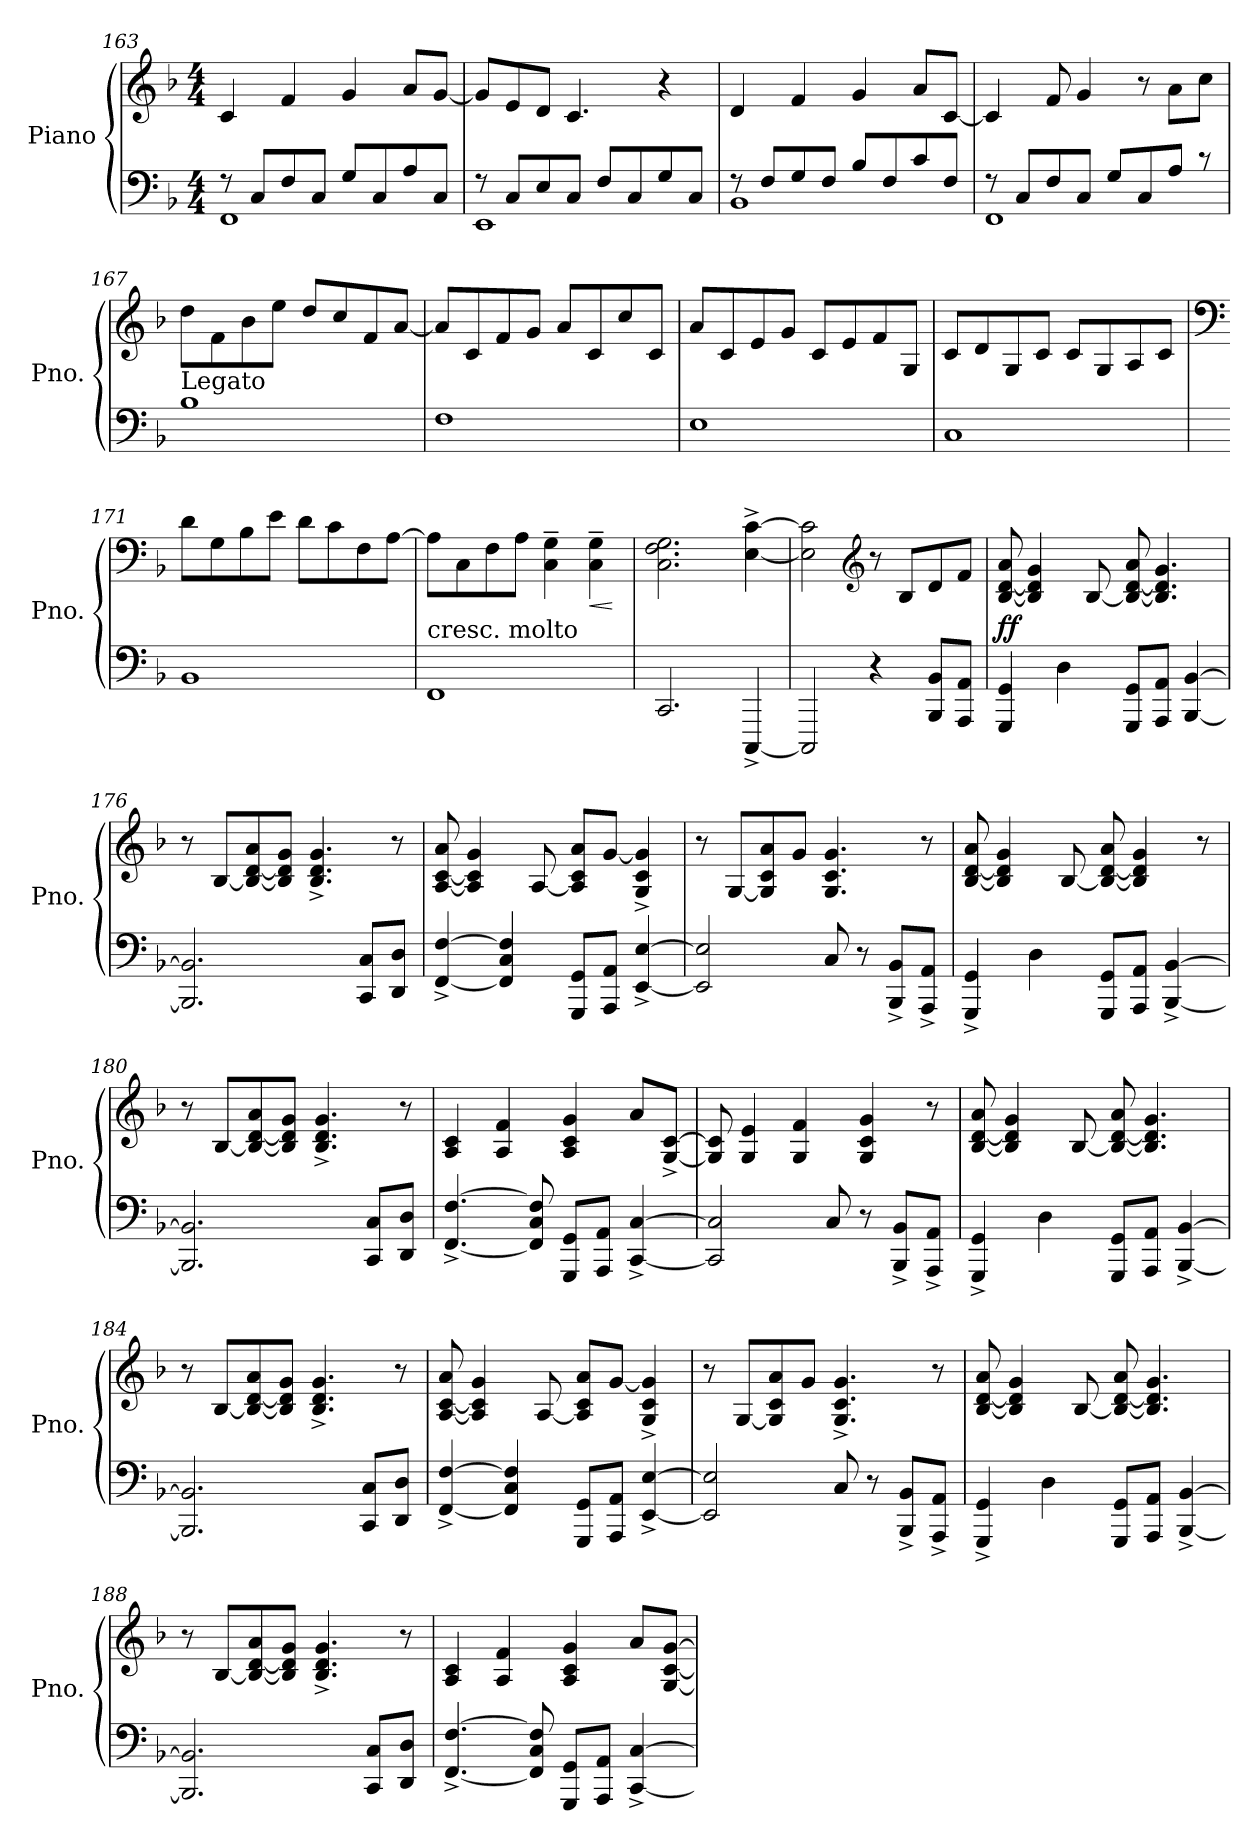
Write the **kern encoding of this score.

**kern	**kern	**dynam
*part1	*part1	*part1
*staff2	*staff1	*staff1/2
*I"Piano	*	*
*I'Pno.	*	*
*clefF4	*clefG2	*
*k[b-]	*k[b-]	*
*M4/4	*M4/4	*
=163	=163	=163
*^	*	*
8r	1FF	4c/	.
8C/L	.	.	.
8F/	.	4f/	.
8C/J	.	.	.
8G/L	.	4g/	.
8C/	.	.	.
8A/	.	8a/L	.
8C/J	.	[8g/J	.
=164	=164	=164	=164
8r	1EE	8g/L]	.
8C/L	.	8e/	.
8E/	.	8d/J	.
8C/J	.	4.c/	.
8F/L	.	.	.
8C/	.	.	.
8G/	.	4r	.
8C/J	.	.	.
=165	=165	=165	=165
8r	1BB-	4d/	.
8F/L	.	.	.
8G/	.	4f/	.
8F/J	.	.	.
8B-/L	.	4g/	.
8F/	.	.	.
8c/	.	8a/L	.
8F/J	.	[8c/J	.
=166	=166	=166	=166
8r	1FF	4c/]	.
8C/L	.	.	.
8F/	.	8f/	.
8C/J	.	4g/	.
8G/L	.	.	.
8C/	.	8r	.
8A/J	.	8a\L	.
8r	.	8cc\J	.
*v	*v	*	*
!!LO:PB:g=z
=167	=167	=167
!LO:TX:a:t=Legato	!	!
1B-	8dd\L	.
.	8f\	.
.	8b-\	.
.	8ee\J	.
.	8dd/L	.
.	8cc/	.
.	8f/	.
.	[8a/J	.
=168	=168	=168
1F	8a/L]	.
.	8c/	.
.	8f/	.
.	8g/J	.
.	8a/L	.
.	8c/	.
.	8cc/	.
.	8c/J	.
=169	=169	=169
1E	8a/L	.
.	8c/	.
.	8e/	.
.	8g/J	.
.	8c/L	.
.	8e/	.
.	8f/	.
.	8G/J	.
=170	=170	=170
1C	8c/L	.
.	8d/	.
.	8G/	.
.	8c/J	.
.	8c/L	.
.	8G/	.
.	8A/	.
.	8c/J	.
=171	=171	=171
*	*clefF4	*
1BB-	8d\L	.
.	8G\	.
.	8B-\	.
.	8e\J	.
.	8d\L	.
.	8c\	.
.	8F\	.
.	[8A\J	.
!!LO:LB:g=z
=172	=172	=172
!LO:TX:a:t=cresc. molto	!	!
1FF	8A\L]	.
.	8C\	.
.	8F\	.
.	8A\J	.
.	4C\~ 4G\~	.
!	!	!LO:HP:b
.	4C\~ 4G\~	<
.	.	[
=173	=173	=173
2.CC/	2.C\ 2.F\ 2.G\	.
[4CCC^/	[4E\^ [4c\^	.
=174	=174	=174
2CCC/]	2E\] 2c\]	.
*	*clefG2	*
4r	8r	.
.	8B-/L	.
8BBB-/ 8BB-/L	8d/	.
8AAA/ 8AA/J	8f/J	.
=175	=175	=175
!	!	!LO:DY:a=2
4GGG/ 4GG/	[8B-/ [8d/ 8a/	ff
.	4B-/] 4d/] 4g/	.
4D\	.	.
.	[8B-/	.
8GGG/ 8GG/L	8B-/_ [8d/ 8a/	.
8AAA/ 8AA/J	4.B-/] 4.d/] 4.g/	.
[4BBB-/ [4BB-/	.	.
=176	=176	=176
2.BBB-/] 2.BB-/]	8r	.
.	[8B-/L	.
.	8B-/_ [8d/ 8a/	.
.	8B-/] 8d/] 8g/J	.
.	4.B-/^ 4.d/^ 4.g/^	.
8CC/ 8C/L	.	.
8DD/ 8D/J	8r	.
=177	=177	=177
[4FF/^ [4F/^	[8A/ [8c/ 8a/	.
.	4A/] 4c/] 4g/	.
4FF/] 4C/ 4F/]	.	.
.	[8A/	.
8GGG/ 8GG/L	8A/] 8c/ 8a/L	.
8AAA/ 8AA/J	[8g/J	.
[4EE/^ [4E/^	4G/^ 4c/^ 4g/]^	.
!!LO:LB:g=z
=178	=178	=178
2EE/] 2E/]	8r	.
.	[8G/L	.
.	8G/] 8c/ 8a/	.
.	8g/J	.
8C/	4.G/ 4.c/ 4.g/	.
8r	.	.
8BBB-/^ 8BB-/^L	.	.
8AAA/^ 8AA/^J	8r	.
=179	=179	=179
4GGG/^ 4GG/^	[8B-/ [8d/ 8a/	.
.	4B-/] 4d/] 4g/	.
4D\	.	.
.	[8B-/	.
8GGG/ 8GG/L	8B-/_ [8d/ 8a/	.
8AAA/ 8AA/J	4B-/] 4d/] 4g/	.
[4BBB-/^ [4BB-/^	.	.
.	8r	.
=180	=180	=180
2.BBB-/] 2.BB-/]	8r	.
.	[8B-/L	.
.	8B-/_ [8d/ 8a/	.
.	8B-/] 8d/] 8g/J	.
.	4.B-/^ 4.d/^ 4.g/^	.
8CC/ 8C/L	.	.
8DD/ 8D/J	8r	.
=181	=181	=181
[4.FF/^ [4.F/^	4A/ 4c/	.
.	4A/ 4f/	.
8FF/] 8C/ 8F/]	.	.
8GGG/ 8GG/L	4A/ 4c/ 4g/	.
8AAA/ 8AA/J	.	.
[4CC/^ [4C/^	8a/L	.
.	[8G/^ [8c/^J	.
=182	=182	=182
2CC/] 2C/]	8G/] 8c/]	.
.	4G/ 4e/	.
.	4G/ 4f/	.
8C/	.	.
8r	4G/ 4c/ 4g/	.
8BBB-/^ 8BB-/^L	.	.
8AAA/^ 8AA/^J	8r	.
!!LO:LB:g=z
=183	=183	=183
4GGG/^ 4GG/^	[8B-/ [8d/ 8a/	.
.	4B-/] 4d/] 4g/	.
4D\	.	.
.	[8B-/	.
8GGG/ 8GG/L	8B-/_ [8d/ 8a/	.
8AAA/ 8AA/J	4.B-/] 4.d/] 4.g/	.
[4BBB-/^ [4BB-/^	.	.
=184	=184	=184
2.BBB-/] 2.BB-/]	8r	.
.	[8B-/L	.
.	8B-/_ [8d/ 8a/	.
.	8B-/] 8d/] 8g/J	.
.	4.B-/^ 4.d/^ 4.g/^	.
8CC/ 8C/L	.	.
8DD/ 8D/J	8r	.
=185	=185	=185
[4FF/^ [4F/^	[8A/ [8c/ 8a/	.
.	4A/] 4c/] 4g/	.
4FF/] 4C/ 4F/]	.	.
.	[8A/	.
8GGG/ 8GG/L	8A/] 8c/ 8a/L	.
8AAA/ 8AA/J	[8g/J	.
[4EE/^ [4E/^	4G/^ 4c/^ 4g/]^	.
=186	=186	=186
2EE/] 2E/]	8r	.
.	[8G/L	.
.	8G/] 8c/ 8a/	.
.	8g/J	.
8C/	4.G/^ 4.c/^ 4.g/^	.
8r	.	.
8BBB-/^ 8BB-/^L	.	.
8AAA/^ 8AA/^J	8r	.
=187	=187	=187
4GGG/^ 4GG/^	[8B-/ [8d/ 8a/	.
.	4B-/] 4d/] 4g/	.
4D\	.	.
.	[8B-/	.
8GGG/ 8GG/L	8B-/_ [8d/ 8a/	.
8AAA/ 8AA/J	4.B-/] 4.d/] 4.g/	.
[4BBB-/^ [4BB-/^	.	.
!!LO:LB:g=z
=188	=188	=188
2.BBB-/] 2.BB-/]	8r	.
.	[8B-/L	.
.	8B-/_ [8d/ 8a/	.
.	8B-/] 8d/] 8g/J	.
.	4.B-/^ 4.d/^ 4.g/^	.
8CC/ 8C/L	.	.
8DD/ 8D/J	8r	.
=189	=189	=189
[4.FF/^ [4.F/^	4A/ 4c/	.
.	4A/ 4f/	.
8FF/] 8C/ 8F/]	.	.
8GGG/ 8GG/L	4A/ 4c/ 4g/	.
8AAA/ 8AA/J	.	.
[4CC/^ [4C/^	8a/L	.
.	[8G/ [8c/ [8g/J	.
=	=	=
*-	*-	*-
